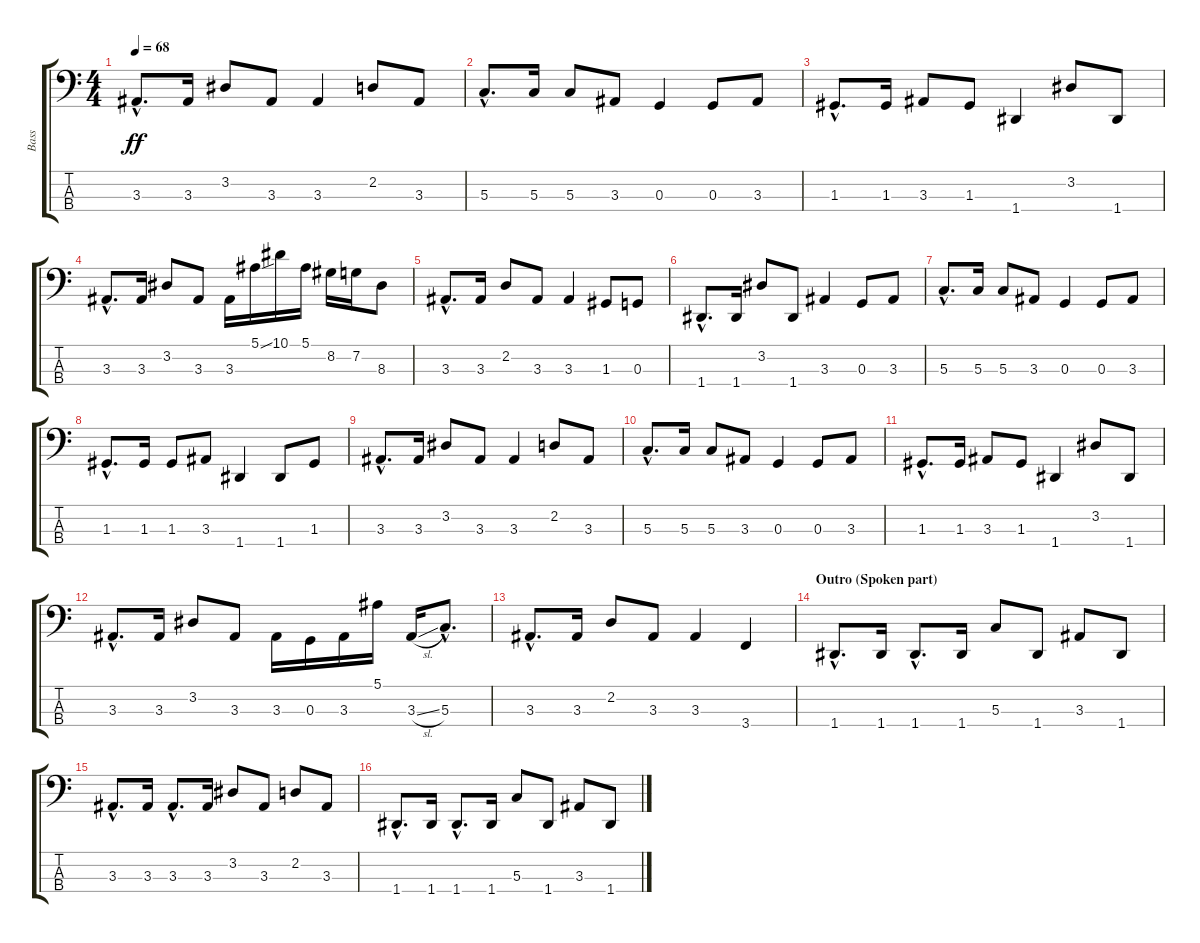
\track ("Bass" "Bass") {instrument electricbassfinger}
\staff {score tabs}
\tuning (F2 C2 G1 D1) {hide}
\ts (4 4)
\tempo 68
\clef f4
\ks c
3.3{hac}.8{d dy ff} 3.3.16 3.2.8 3.3.8 3.3.4 2.2.8 3.3.8 |
5.3{hac}.8{d} 5.3.16 5.3.8 3.3.8 0.3.4 0.3.8 3.3.8 |
1.3{hac}.8{d} 1.3.16 3.3.8 1.3.8 1.4.4 3.2.8 1.4.8 |
3.3{hac}.8{d} 3.3.16 3.2.8 3.3.8 3.3.16 5.1{sou}.16 10.1.16 5.1.16 8.2.16 7.2.16 8.3.8 |
3.3{hac}.8{d} 3.3.16 2.2.8 3.3.8 3.3.4 1.3.8 0.3.8 |
1.4{hac}.8{d} 1.4.16 3.2.8 1.4.8 3.3.4 0.3.8 3.3.8 |
5.3{hac}.8{d} 5.3.16 5.3.8 3.3.8 0.3.4 0.3.8 3.3.8 |
1.3{hac}.8{d} 1.3.16 1.3.8 3.3.8 1.4.4 1.4.8 1.3.8 |
3.3{hac}.8{d} 3.3.16 3.2.8 3.3.8 3.3.4 2.2.8 3.3.8 |
5.3{hac}.8{d} 5.3.16 5.3.8 3.3.8 0.3.4 0.3.8 3.3.8 |
1.3{hac}.8{d} 1.3.16 3.3.8 1.3.8 1.4.4 3.2.8 1.4.8 |
3.3{hac}.8{d} 3.3.16 3.2.8 3.3.8 3.3.16 0.3.16 3.3.16 5.1.16 3.3{sl}.16 5.3{hac}.8{d} |
3.3{hac}.8{d} 3.3.16 2.2.8 3.3.8 3.3.4 3.4.4 |
\section ("" "Outro (Spoken part)")
1.4{hac}.8{d} 1.4.16 1.4{hac}.8{d} 1.4.16 5.3.8 1.4.8 3.3.8 1.4.8 |
3.3{hac}.8{d} 3.3.16 3.3{hac}.8{d} 3.3.16 3.2.8 3.3.8 2.2.8 3.3.8 |
1.4{hac}.8{d} 1.4.16 1.4{hac}.8{d} 1.4.16 5.3.8 1.4.8 3.3.8 1.4.8
